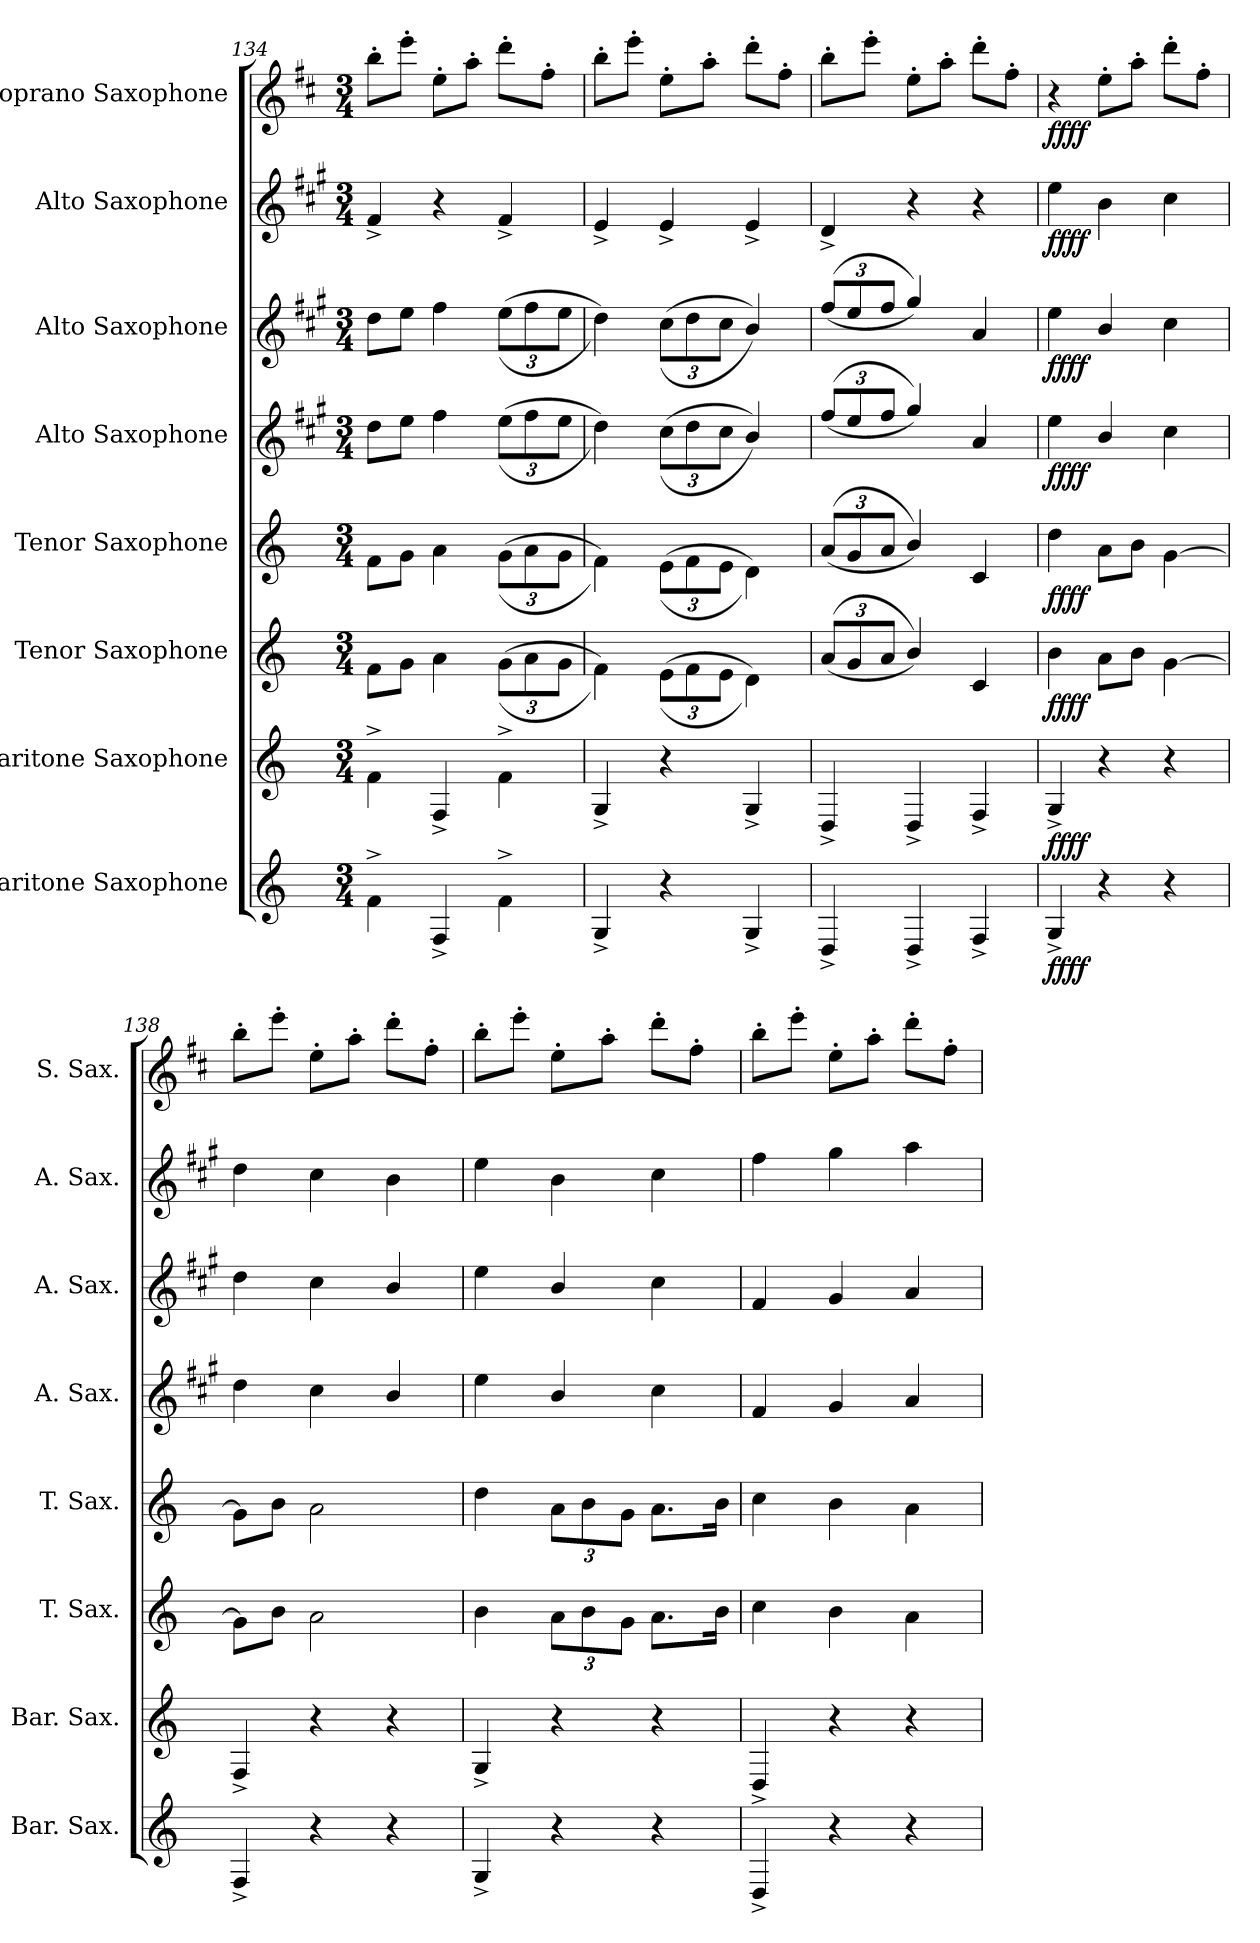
**kern	**dynam	**kern	**dynam	**kern	**dynam	**kern	**dynam	**kern	**dynam	**kern	**dynam	**kern	**dynam	**kern	**dynam
*part8	*part8	*part7	*part7	*part6	*part6	*part5	*part5	*part4	*part4	*part3	*part3	*part2	*part2	*part1	*part1
*staff8	*staff8	*staff7	*staff7	*staff6	*staff6	*staff5	*staff5	*staff4	*staff4	*staff3	*staff3	*staff2	*staff2	*staff1	*staff1
*I"Baritone Saxophone	*	*I"Baritone Saxophone	*	*I"Tenor Saxophone	*	*I"Tenor Saxophone	*	*I"Alto Saxophone	*	*I"Alto Saxophone	*	*I"Alto Saxophone	*	*I"Soprano Saxophone	*
*I'Bar. Sax.	*	*I'Bar. Sax.	*	*I'T. Sax.	*	*I'T. Sax.	*	*I'A. Sax.	*	*I'A. Sax.	*	*I'A. Sax.	*	*I'S. Sax.	*
!!LO:PB:g=z
*clefG2	*	*clefG2	*	*clefG2	*	*clefG2	*	*clefG2	*	*clefG2	*	*clefG2	*	*clefG2	*
*ITrd12c21	*	*ITrd12c21	*	*ITrd8c14	*	*ITrd8c14	*	*ITrd5c9	*	*ITrd5c9	*	*ITrd5c9	*	*ITrd1c2	*
*k[]	*	*k[]	*	*k[]	*	*k[]	*	*k[]	*	*k[]	*	*k[]	*	*k[]	*
*M3/4	*	*M3/4	*	*M3/4	*	*M3/4	*	*M3/4	*	*M3/4	*	*M3/4	*	*M3/4	*
=134	=134	=134	=134	=134	=134	=134	=134	=134	=134	=134	=134	=134	=134	=134	=134
4F^\	.	4F^\	.	8F\L	.	8F\L	.	8f\L	.	8f\L	.	4A^/	.	8aa'\L	.
.	.	.	.	8G\J	.	8G\J	.	8g\J	.	8g\J	.	.	.	8ddd'\J	.
4FF^/	.	4FF^/	.	4A\	.	4A\	.	4a\	.	4a\	.	4r	.	8dd'\L	.
.	.	.	.	.	.	.	.	.	.	.	.	.	.	8gg'\J	.
*	*	*	*	*Xbrackettup	*	*Xbrackettup	*	*Xbrackettup	*	*Xbrackettup	*	*	*	*	*
4F^\	.	4F^\	.	(>(>12G\L	.	(>(>12G\L	.	(>(>12g\L	.	(>(>12g\L	.	4A^/	.	8ccc'\L	.
.	.	.	.	12A\	.	12A\	.	12a\	.	12a\	.	.	.	.	.
.	.	.	.	.	.	.	.	.	.	.	.	.	.	8ee'\J	.
.	.	.	.	12G\J	.	12G\J	.	12g\J	.	12g\J	.	.	.	.	.
=135	=135	=135	=135	=135	=135	=135	=135	=135	=135	=135	=135	=135	=135	=135	=135
4GG^/	.	4GG^/	.	4F\))	.	4F\))	.	4f\))	.	4f\))	.	4G^/	.	8aa'\L	.
.	.	.	.	.	.	.	.	.	.	.	.	.	.	8ddd'\J	.
4r	.	4r	.	(>(>12E\L	.	(>(>12E\L	.	(>(>12e\L	.	(>(>12e\L	.	4G^/	.	8dd'\L	.
.	.	.	.	12F\	.	12F\	.	12f\	.	12f\	.	.	.	.	.
.	.	.	.	.	.	.	.	.	.	.	.	.	.	8gg'\J	.
.	.	.	.	12E\J	.	12E\J	.	12e\J	.	12e\J	.	.	.	.	.
4GG^/	.	4GG^/	.	4D\))	.	4D\))	.	4d/))	.	4d/))	.	4G^/	.	8ccc'\L	.
.	.	.	.	.	.	.	.	.	.	.	.	.	.	8ee'\J	.
=136	=136	=136	=136	=136	=136	=136	=136	=136	=136	=136	=136	=136	=136	=136	=136
4DD^/	.	4DD^/	.	((12A/L	.	((12A/L	.	((12a/L	.	((12a/L	.	4F^/	.	8aa'\L	.
.	.	.	.	12G/	.	12G/	.	12g/	.	12g/	.	.	.	.	.
.	.	.	.	.	.	.	.	.	.	.	.	.	.	8ddd'\J	.
.	.	.	.	12A/J	.	12A/J	.	12a/J	.	12a/J	.	.	.	.	.
4DD^/	.	4DD^/	.	4B/))	.	4B/))	.	4b/))	.	4b/))	.	4r	.	8dd'\L	.
.	.	.	.	.	.	.	.	.	.	.	.	.	.	8gg'\J	.
4FF^/	.	4FF^/	.	4C/	.	4C/	.	4c/	.	4c/	.	4r	.	8ccc'\L	.
.	.	.	.	.	.	.	.	.	.	.	.	.	.	8ee'\J	.
=137	=137	=137	=137	=137	=137	=137	=137	=137	=137	=137	=137	=137	=137	=137	=137
!	!LO:DY:b	!	!	!	!	!	!	!	!	!	!	!	!	!	!
!	!LO:DY:n=1:b	!	!LO:DY:b	!	!	!	!	!	!	!	!	!	!	!	!
!	!	!	!LO:DY:n=1:b	!	!LO:DY:b	!	!	!	!	!	!	!	!	!	!
!	!	!	!	!	!LO:DY:n=1:b	!	!LO:DY:b	!	!	!	!	!	!	!	!
!	!	!	!	!	!	!	!LO:DY:n=1:b	!	!LO:DY:b	!	!	!	!	!	!
!	!	!	!	!	!	!	!	!	!LO:DY:n=1:b	!	!LO:DY:b	!	!	!	!
!	!	!	!	!	!	!	!	!	!	!	!LO:DY:n=1:b	!	!LO:DY:b	!	!
!	!	!	!	!	!	!	!	!	!	!	!	!	!LO:DY:n=1:b	!	!LO:DY:b
!	!	!	!	!	!	!	!	!	!	!	!	!	!	!	!LO:DY:n=1:b
4GG^/	ff ff	4GG^/	ff ff	4B\	ff ff	4d\	ff ff	4g\	ff ff	4g\	ff ff	4g\	ff ff	4r	ff ff
4r	.	4r	.	8A\L	.	8A\L	.	4d/	.	4d/	.	4d\	.	8dd'\L	.
.	.	.	.	8B\J	.	8B\J	.	.	.	.	.	.	.	8gg'\J	.
4r	.	4r	.	[4G\	.	[4G\	.	4e\	.	4e\	.	4e\	.	8ccc'\L	.
.	.	.	.	.	.	.	.	.	.	.	.	.	.	8ee'\J	.
=138	=138	=138	=138	=138	=138	=138	=138	=138	=138	=138	=138	=138	=138	=138	=138
4FF^/	.	4FF^/	.	8G\L]	.	8G\L]	.	4f\	.	4f\	.	4f\	.	8aa'\L	.
.	.	.	.	8B\J	.	8B\J	.	.	.	.	.	.	.	8ddd'\J	.
4r	.	4r	.	2A\	.	2A\	.	4e\	.	4e\	.	4e\	.	8dd'\L	.
.	.	.	.	.	.	.	.	.	.	.	.	.	.	8gg'\J	.
4r	.	4r	.	.	.	.	.	4d/	.	4d/	.	4d\	.	8ccc'\L	.
.	.	.	.	.	.	.	.	.	.	.	.	.	.	8ee'\J	.
!!LO:PB:g=z
=139	=139	=139	=139	=139	=139	=139	=139	=139	=139	=139	=139	=139	=139	=139	=139
4GG^/	.	4GG^/	.	4B\	.	4d\	.	4g\	.	4g\	.	4g\	.	8aa'\L	.
.	.	.	.	.	.	.	.	.	.	.	.	.	.	8ddd'\J	.
4r	.	4r	.	12A\L	.	12A\L	.	4d/	.	4d/	.	4d\	.	8dd'\L	.
.	.	.	.	12B\	.	12B\	.	.	.	.	.	.	.	.	.
.	.	.	.	.	.	.	.	.	.	.	.	.	.	8gg'\J	.
.	.	.	.	12G\J	.	12G\J	.	.	.	.	.	.	.	.	.
4r	.	4r	.	8.A\L	.	8.A\L	.	4e\	.	4e\	.	4e\	.	8ccc'\L	.
.	.	.	.	.	.	.	.	.	.	.	.	.	.	8ee'\J	.
.	.	.	.	16B\Jk	.	16B\Jk	.	.	.	.	.	.	.	.	.
=140	=140	=140	=140	=140	=140	=140	=140	=140	=140	=140	=140	=140	=140	=140	=140
4DD^/	.	4DD^/	.	4c\	.	4c\	.	4A/	.	4A/	.	4a\	.	8aa'\L	.
.	.	.	.	.	.	.	.	.	.	.	.	.	.	8ddd'\J	.
4r	.	4r	.	4B\	.	4B\	.	4B/	.	4B/	.	4b\	.	8dd'\L	.
.	.	.	.	.	.	.	.	.	.	.	.	.	.	8gg'\J	.
4r	.	4r	.	4A\	.	4A\	.	4c/	.	4c/	.	4cc\	.	8ccc'\L	.
.	.	.	.	.	.	.	.	.	.	.	.	.	.	8ee'\J	.
=	=	=	=	=	=	=	=	=	=	=	=	=	=	=	=
*-	*-	*-	*-	*-	*-	*-	*-	*-	*-	*-	*-	*-	*-	*-	*-
